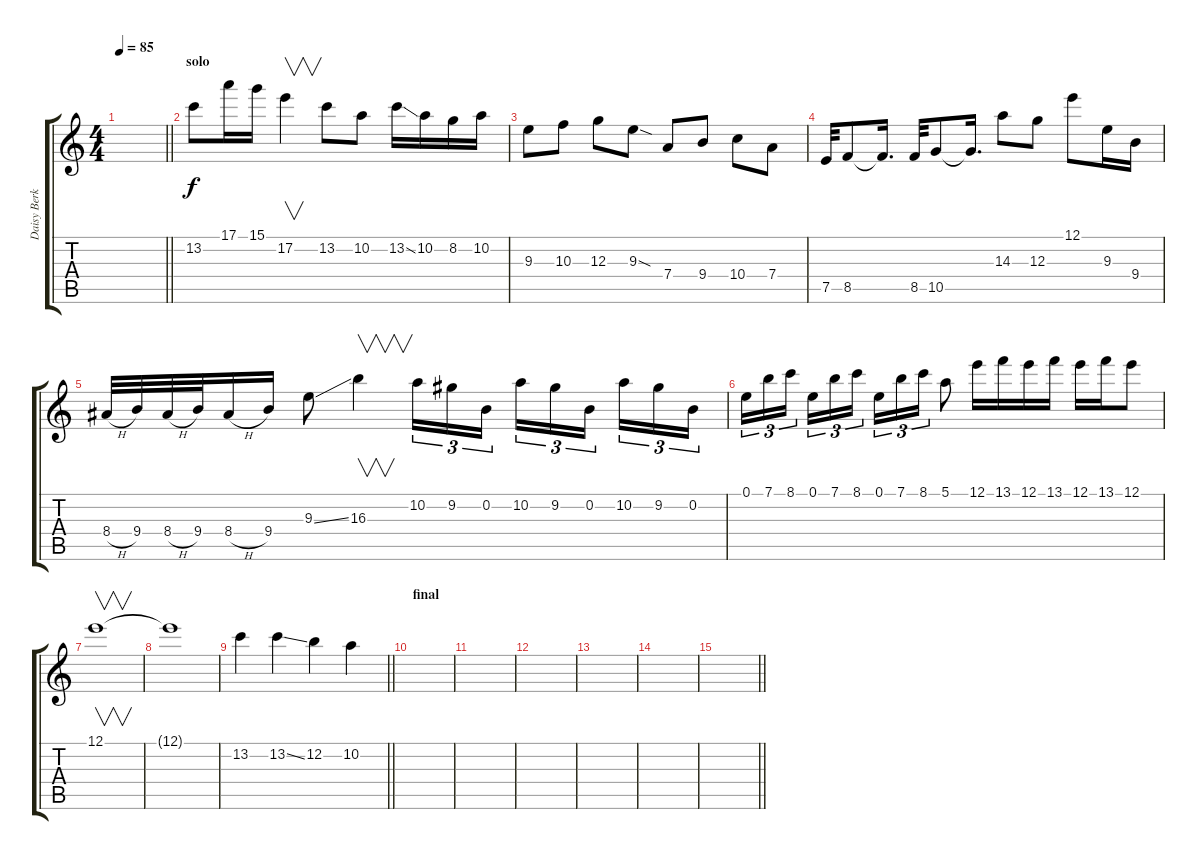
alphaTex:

\track ("Daisy Berkowitz (solos)" "Daisy Berk") {instrument overdrivenguitar}
\staff {score tabs}
\tuning (E4 B3 G3 D3 A2 E2) {hide}
\ts (4 4)
\tempo 85
\clef g2
\barLineRight lightlight
\ks c
|
\section ("" "solo")
13.2.8 17.1.16 15.1.16 17.2.4{v} 13.2.8 10.2.8 13.2{ss}.16 10.2.16 8.2.16 10.2.16 |
9.3.8 10.3.8 12.3.8 9.3{sod}.8 7.4.8 9.4.8 10.4.8 7.4.8 |
7.5.32 8.5.8 8.5{t}.16{d} 8.5.32 10.5.8 10.5{t}.16{d} 14.3.8 12.3.8 12.1.8 9.3.16 9.4.16 |
8.4{h}.32 9.4.32 8.4{h}.32 9.4.32 8.4{h}.16 9.4.16 9.3{ss}.8 16.3.4{v} 10.2.16{tu (3 2)} 9.2.16{tu (3 2)} 0.2.16{tu (3 2)} 10.2.16{tu (3 2)} 9.2.16{tu (3 2)} 0.2.16{tu (3 2) beam splitsecondary} 10.2.16{tu (3 2)} 9.2.16{tu (3 2)} 0.2.16{tu (3 2)} |
0.1.16{tu (3 2)} 7.1.16{tu (3 2)} 8.1.16{tu (3 2) beam splitsecondary} 0.1.16{tu (3 2)} 7.1.16{tu (3 2)} 8.1.16{tu (3 2)} 0.1.16{tu (3 2)} 7.1.16{tu (3 2)} 8.1.16{tu (3 2)} 5.1.8 12.1.16 13.1.16 12.1.16 13.1.16 12.1.16 13.1.16 12.1.8 |
12.1.1{v} |
12.1{t}.1 |
\barLineRight lightlight
13.2.4 13.2{ss}.4 12.2.4 10.2.4 |
\section ("" "final")
|
|
|
|
|
\barLineRight lightlight
